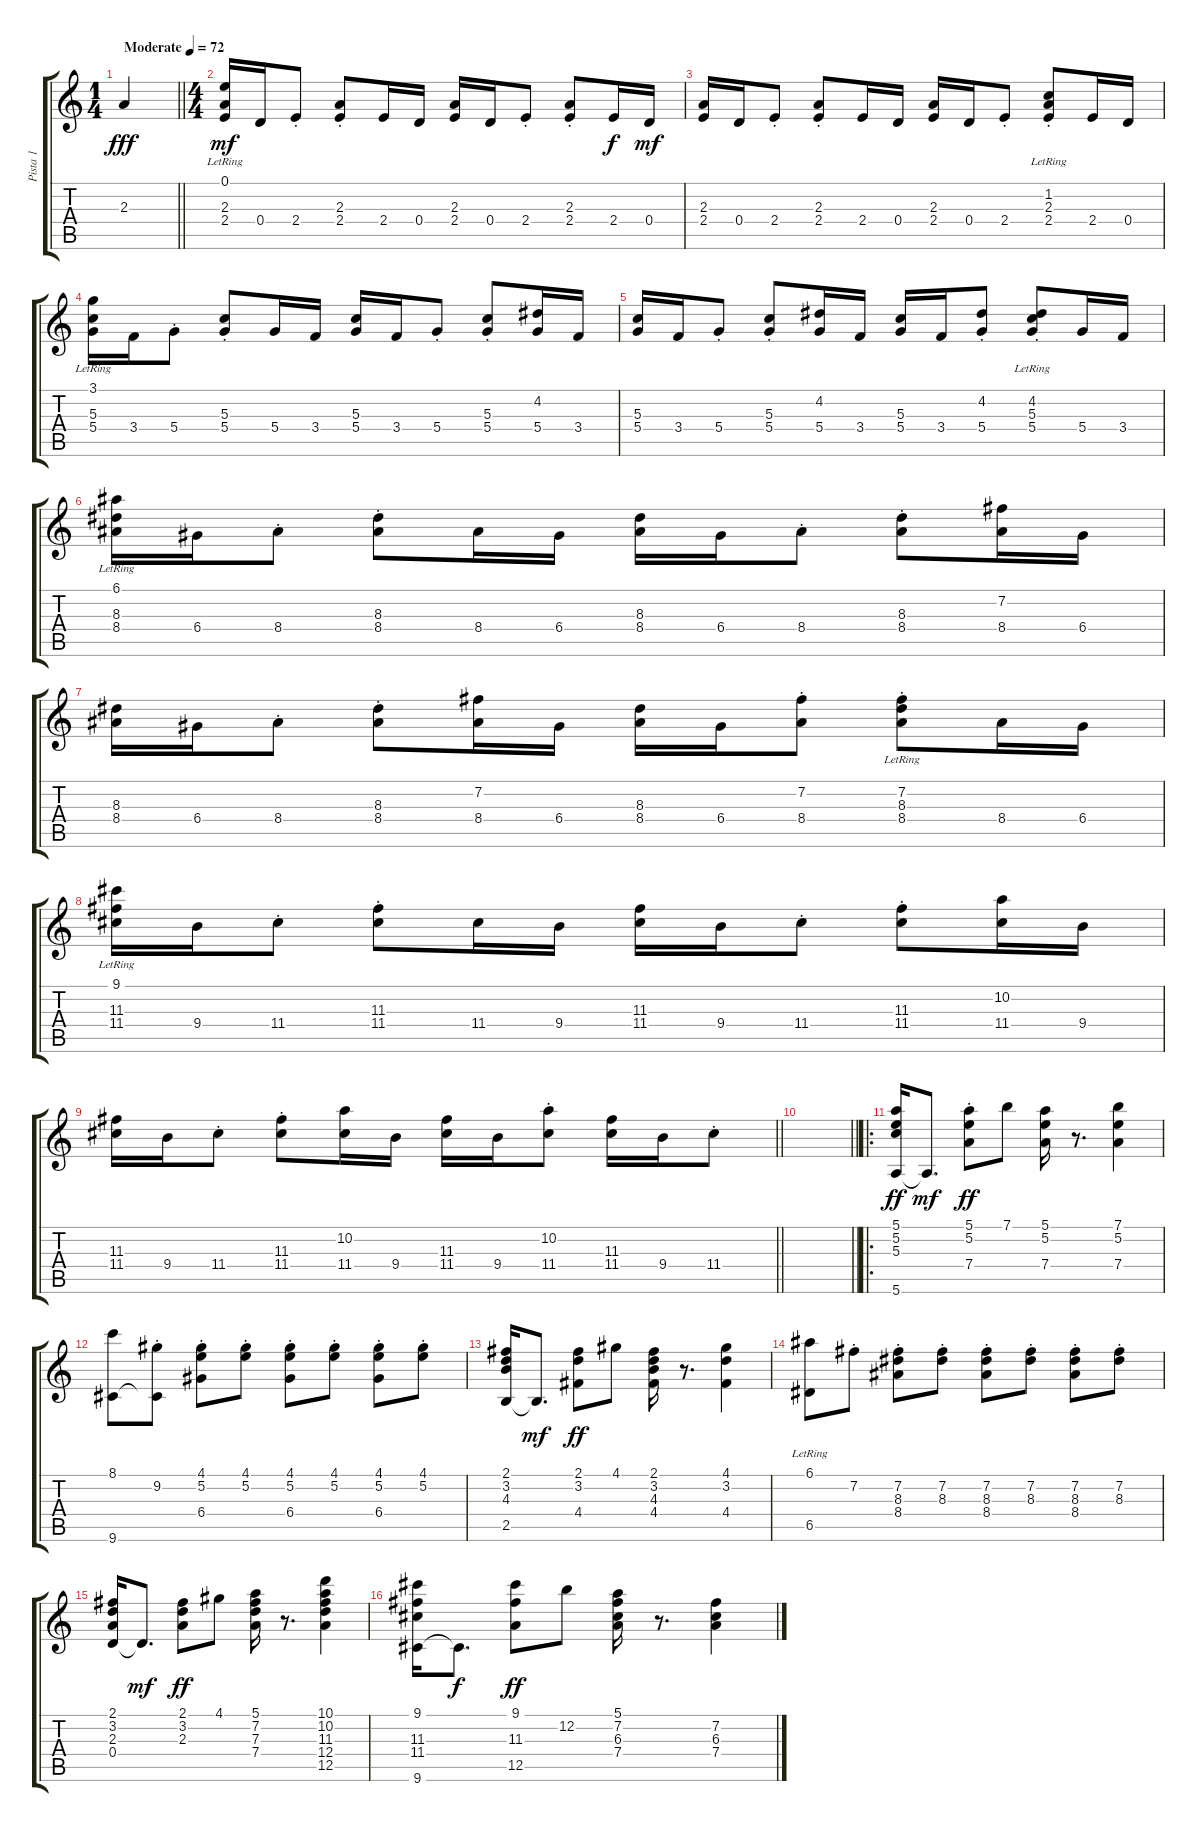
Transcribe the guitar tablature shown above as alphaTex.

\track ("Pista 1" "Pista 1") {instrument acousticguitarsteel}
\staff {score tabs}
\tuning (E4 B3 G3 D3 A2 E2) {hide}
\ts (1 4)
\tempo (72 "Moderate")
\clef g2
\barLineRight lightlight
\ks c
2.3.4{dy fff instrument acousticguitarsteel} |
\ts (4 4)
(0.1{lr} 2.3 2.4).16{dy mf} 0.4.16 2.4{st}.8 (2.3 2.4{st}).8 2.4.16 0.4.16 (2.3 2.4).16 0.4.16 2.4{st}.8 (2.3 2.4{st}).8 2.4.16{dy f} 0.4.16{dy mf} |
(2.3 2.4).16 0.4.16 2.4{st}.8 (2.3 2.4{st}).8 2.4.16 0.4.16 (2.3 2.4).16 0.4.16 2.4{st}.8 (1.2{lr} 2.3 2.4{st}).8 2.4.16 0.4.16 |
(3.1{lr} 5.3 5.4).16 3.4.16 5.4{st}.8 (5.3 5.4{st}).8 5.4.16 3.4.16 (5.3 5.4).16 3.4.16 5.4{st}.8 (5.3 5.4{st}).8 (4.2 5.4).16 3.4.16 |
(5.3 5.4).16 3.4.16 5.4{st}.8 (5.3 5.4{st}).8 (4.2 5.4).16 3.4.16 (5.3 5.4).16 3.4.16 (4.2 5.4{st}).8 (4.2{lr} 5.3 5.4{st}).8 5.4.16 3.4.16 |
(6.1{lr} 8.3 8.4).16 6.4.16 8.4{st}.8 (8.3 8.4{st}).8 8.4.16 6.4.16 (8.3 8.4).16 6.4.16 8.4{st}.8 (8.3 8.4{st}).8 (7.2 8.4).16 6.4.16 |
(8.3 8.4).16 6.4.16 8.4{st}.8 (8.3 8.4{st}).8 (7.2 8.4).16 6.4.16 (8.3 8.4).16 6.4.16 (7.2 8.4{st}).8 (7.2{lr} 8.3{st lr} 8.4{st}).8 8.4.16 6.4.16 |
(9.1{lr} 11.3 11.4).16 9.4.16 11.4{st}.8 (11.3 11.4{st}).8 11.4.16 9.4.16 (11.3 11.4).16 9.4.16 11.4{st}.8 (11.3 11.4{st}).8 (10.2 11.4).16 9.4.16 |
\barLineRight lightlight
(11.3 11.4).16 9.4.16 11.4{st}.8 (11.3 11.4{st}).8 (10.2 11.4).16 9.4.16 (11.3 11.4).16 9.4.16 (10.2 11.4{st}).8 (11.3 11.4).16 9.4.16 11.4{st}.8 |
\barLineRight lightlight
|
\ro
(5.1 5.2 5.3 5.6).16{dy ff} 5.6{t}.8{d dy mf} (5.1 5.2 7.4{st}).8{dy ff} 7.1.8 (5.1 5.2 7.4).16 r.8{d} (7.1 5.2 7.4).4 |
(8.1 9.6).8 (9.2{st} 9.6{t}).8 (4.1{st} 5.2{st} 6.4{st}).8 (4.1{st} 5.2{st}).8 (4.1{st} 5.2{st} 6.4{st}).8 (4.1{st} 5.2{st}).8 (4.1{st} 5.2{st} 6.4{st}).8 (4.1{st} 5.2{st}).8 |
(2.1 3.2 4.3 2.5).16 2.5{t}.8{d dy mf} (2.1 3.2 4.4).8{dy ff} 4.1.8 (2.1 3.2 4.3 4.4).16 r.8{d} (4.1 3.2 4.4).4 |
(6.1 6.5{lr}).8 7.2{st}.8 (7.2{st} 8.3{st} 8.4{st}).8 (7.2{st} 8.3{st}).8 (7.2{st} 8.3{st} 8.4{st}).8 (7.2{st} 8.3{st}).8 (7.2{st} 8.3{st} 8.4{st}).8 (7.2{st} 8.3{st}).8 |
(2.1 3.2 2.3 0.4).16 0.4{t}.8{d dy mf} (2.1 3.2 2.3).8{dy ff} 4.1.8 (5.1 7.2 7.3 7.4).16 r.8{d} (10.1 10.2 11.3 12.4 12.5).4 |
(9.1 11.3 11.4 9.6).16 9.6{t}.8{d dy f} (9.1 11.3 12.5).8{dy ff} 12.2.8 (5.1 7.2 6.3 7.4).16 r.8{d} (7.2 6.3 7.4).4
